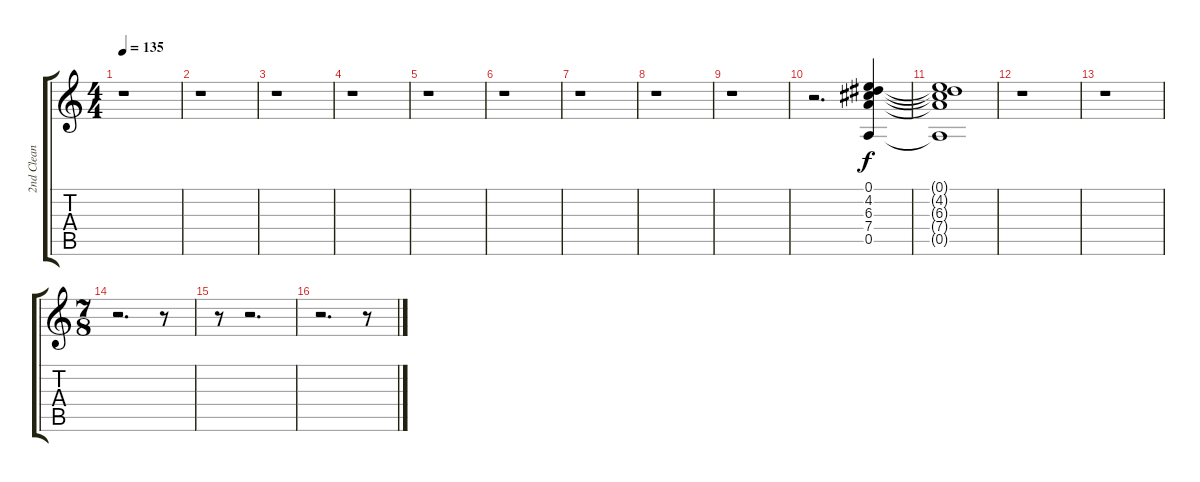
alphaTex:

\track ("2nd Clean Rhythm" "2nd Clean ") {instrument acousticguitarsteel}
\staff {score tabs}
\tuning (E4 B3 G3 D3 A2 E2) {hide}
\ts (4 4)
\tempo 135
\clef g2
\ks c
r.1{dy f} |
r.1 |
r.1 |
r.1 |
r.1 |
r.1 |
r.1 |
r.1 |
r.1 |
r.2{d} (0.1 4.2 6.3 7.4 0.5).4 |
(0.1{t} 4.2{t} 6.3{t} 7.4{t} 0.5{t}).1 |
r.1 |
r.1 |
\ts (7 8)
r.2{d} r.8 |
r.8 r.2{d} |
r.2{d} r.8
